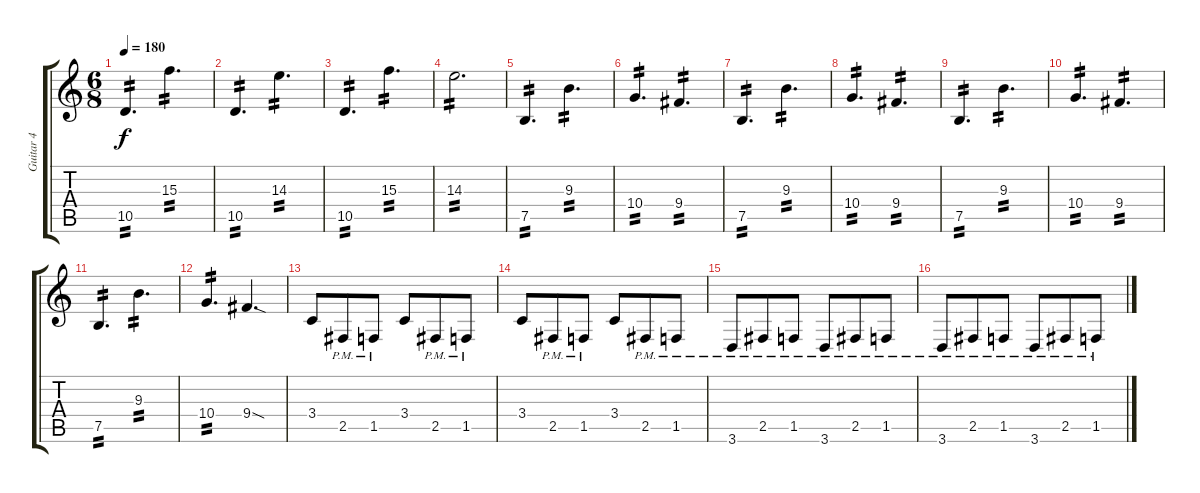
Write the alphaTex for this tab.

\track ("Guitar 4" "Guitar 4") {instrument distortionguitar}
\staff {score tabs}
\tuning (B3 Gb3 D3 A2 E2 B1) {hide}
\ts (6 8)
\tempo 180
\clef g2
\ks c
10.5.4{d tp 2 dy f} 15.3.4{d tp 2} |
10.5.4{d tp 2} 14.3.4{d tp 2} |
10.5.4{d tp 2} 15.3.4{d tp 2} |
14.3.2{d tp 2} |
7.5.4{d tp 2} 9.3.4{d tp 2} |
10.4.4{d tp 2} 9.4.4{d tp 2} |
7.5.4{d tp 2} 9.3.4{d tp 2} |
10.4.4{d tp 2} 9.4.4{d tp 2} |
7.5.4{d tp 2} 9.3.4{d tp 2} |
10.4.4{d tp 2} 9.4.4{d tp 2} |
7.5.4{d tp 2} 9.3.4{d tp 2} |
10.4.4{d tp 2} 9.4{sod}.4{d} |
3.4.8 2.5{pm}.8 1.5{pm}.8 3.4.8 2.5{pm}.8 1.5{pm}.8 |
3.4.8 2.5{pm}.8 1.5{pm}.8 3.4.8 2.5{pm}.8 1.5{pm}.8 |
3.6{pm}.8 2.5{pm}.8 1.5{pm}.8 3.6{pm}.8 2.5{pm}.8 1.5{pm}.8 |
3.6{pm}.8 2.5{pm}.8 1.5{pm}.8 3.6{pm}.8 2.5{pm}.8 1.5{pm}.8
